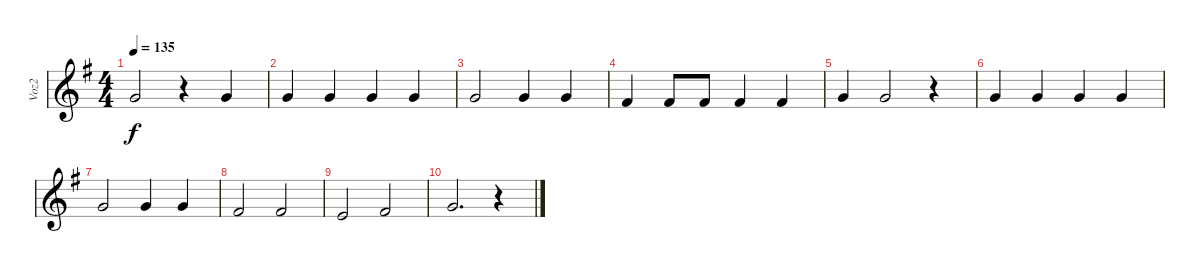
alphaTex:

\track ("Voz2" "Voz2") {instrument tenorsax}
\staff {score}
\tuning (E4 B3 G3 D3 A2 E2) {hide}
\ts (4 4)
\tempo 135
\clef g2
\ks g
3.1.2{dy f} r.4 3.1.4 |
3.1.4 3.1.4 3.1.4 3.1.4 |
3.1.2 3.1.4 3.1.4 |
2.1.4 2.1.8 2.1.8 2.1.4 2.1.4 |
3.1.4 3.1.2 r.4 |
3.1.4 3.1.4 3.1.4 3.1.4 |
3.1.2 3.1.4 3.1.4 |
2.1.2 2.1.2 |
0.1.2 2.1.2 |
3.1.2{d} r.4
